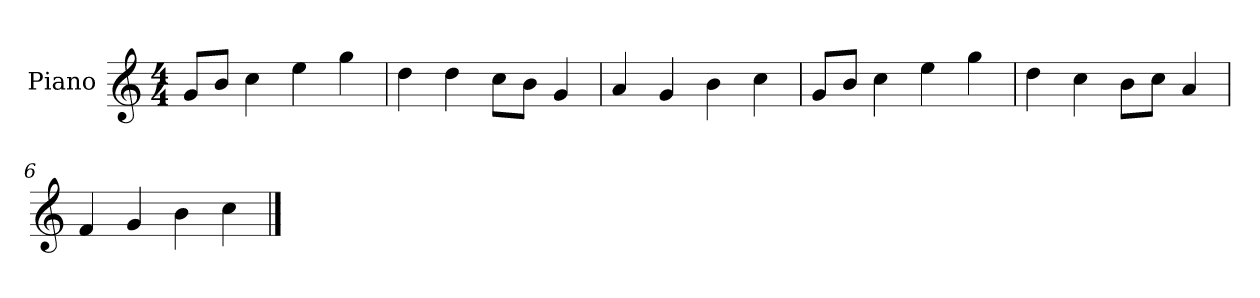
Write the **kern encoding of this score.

**kern
*part1
*staff1
*I"Piano
*I'P-no
*clefG2
*k[]
*M4/4
*MM90
=1
8g/L
8b/J
4cc\
4ee\
4gg\
=2
4dd\
4dd\
8cc\L
8b\J
4g/
=3
4a/
4g/
4b\
4cc\
=4
8g/L
8b/J
4cc\
4ee\
4gg\
=5
4dd\
4cc\
8b\L
8cc\J
4a/
=6
4f/
4g/
4b\
4cc\
==
*-
